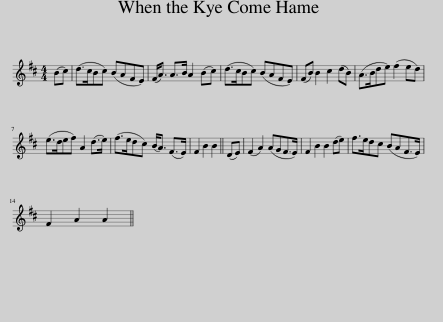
X:1
L:1/8
M:4/4
I:linebreak $
K:D
V:1 treble
V:1
 (Bc) | (d>cBc) (BAFE) | (F<A) A>B A2 (Bc) | (d>cBc) (BAFE) | (FB) B2 c2 (dB) | %5
 (A>Bde) (f2 ed) |$ (e>def) A2 (d>e) | (f>edc) (B<A) (F>E) | F2 B2 B2 || (DE) | %10
 (F2 A2) (AGF>E) | F2 B2 B2 (de) | f>edc (BAF>E) |$ F2 A2 A2 || %14
